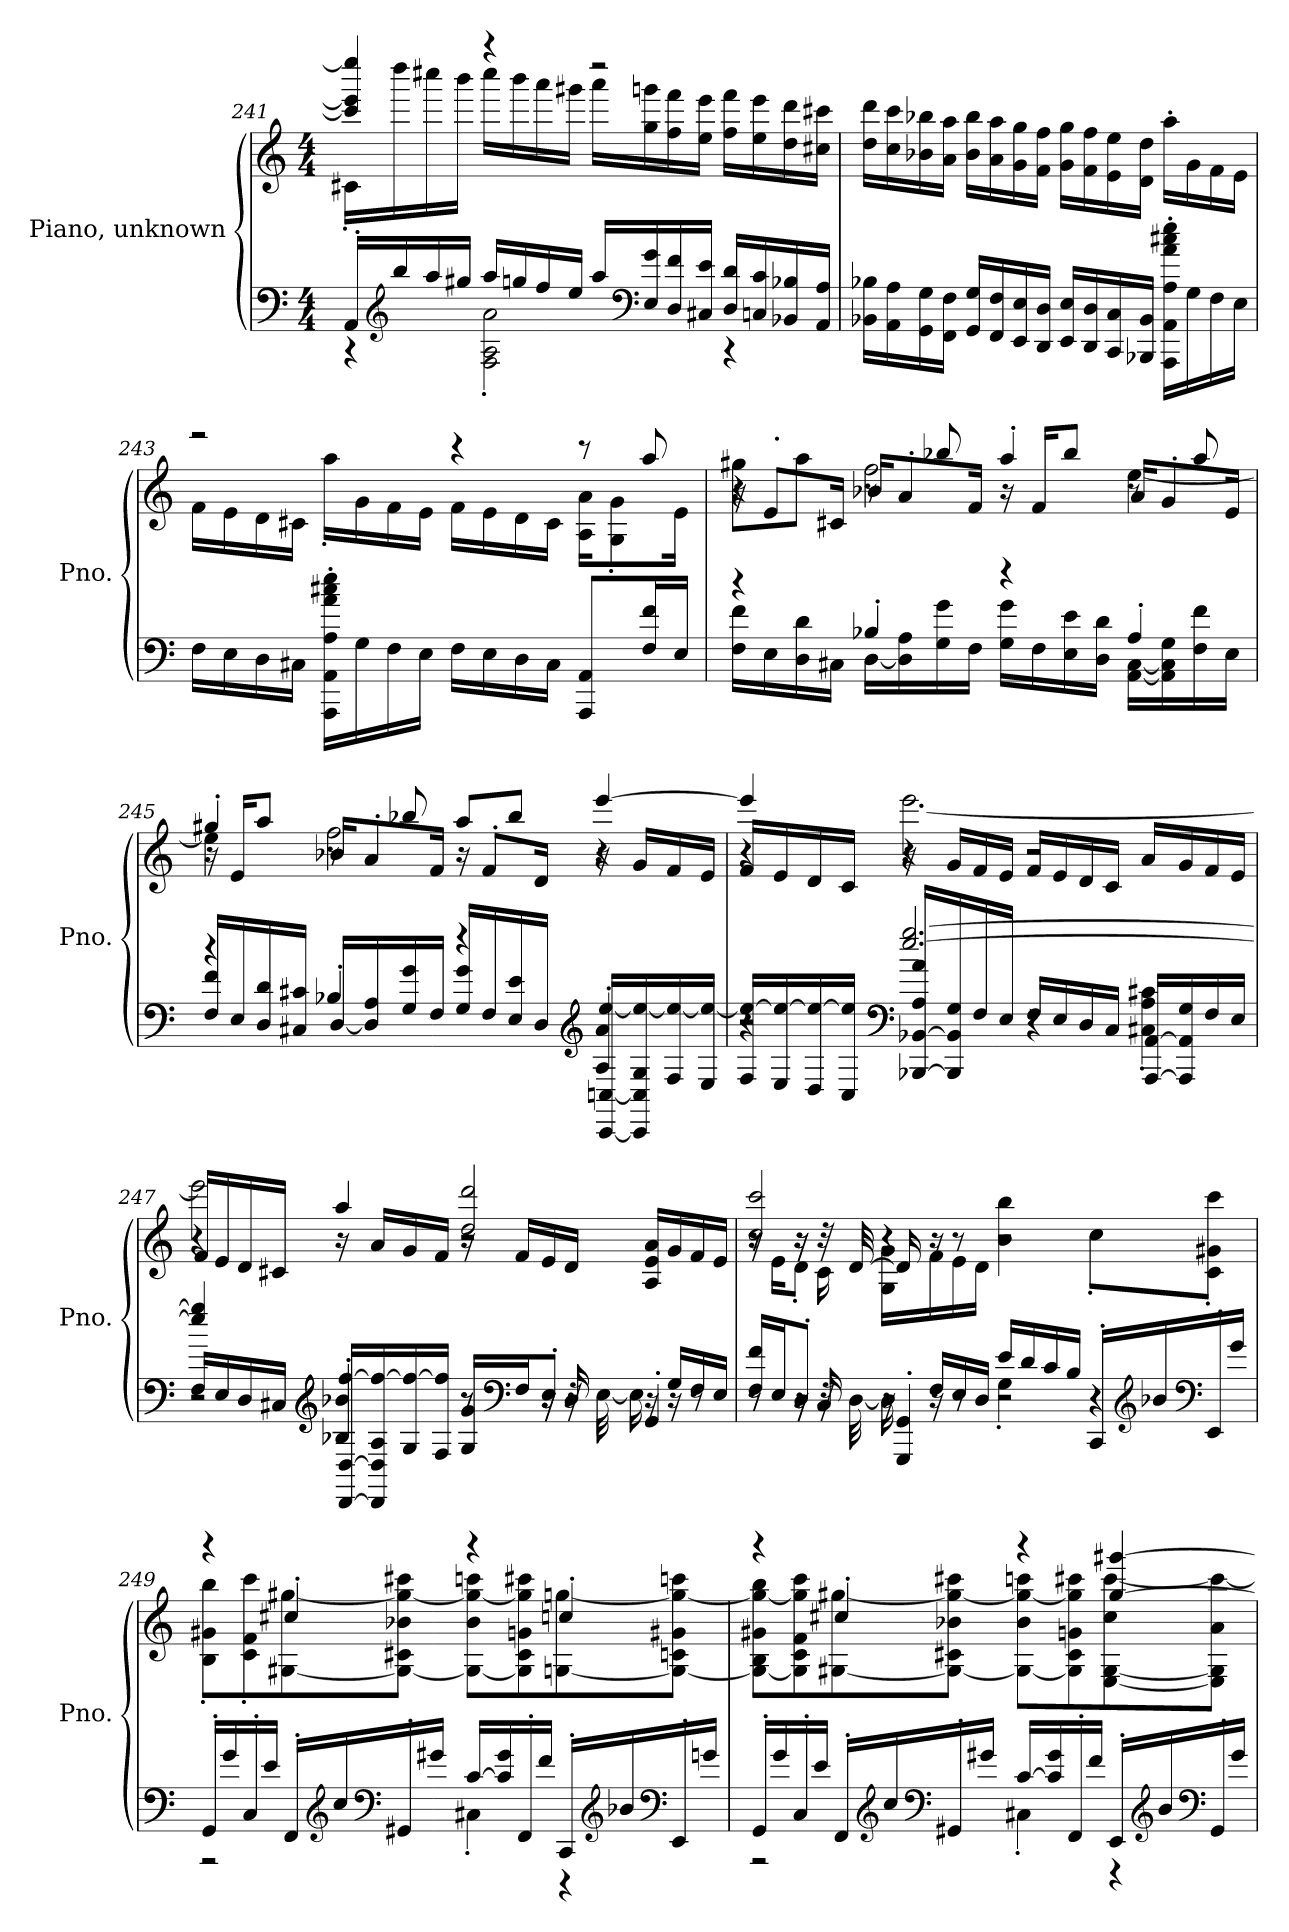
**kern	**kern
*part1	*part1
*staff2	*staff1
*I"Piano, unknown	*
*I'Pno.	*
!!LO:LB:g=z
*clefF4	*clefG2
*k[]	*k[]
*M4/4	*M4/4
=241	=241
*^	*^
16AA'/LL	4r	4ccc#/] 4eee/] 4eeee/]	16c#X'\LL
*clefG2	*	*	*
16bb/	.	.	16dddd\
16aa/	.	.	16cccc#X\
16gg#X/JJ	.	.	16bbb\JJ
16aa/LL	2F\' 2A\' 2a\'	4r	16cccc#\LL
16ggn/	.	.	16bbb\
16ff/	.	.	16aaa\
16ee/JJ	.	.	16ggg#X\JJ
16aa/LL	.	2r	16aaa\LL
*clefF4	*	*	*
16E/ 16g/	.	.	16gg\ 16gggn\
16D/ 16f/	.	.	16ff\ 16fff\
16C#X/ 16e/JJ	.	.	16ee\ 16eee\JJ
16D/ 16d/LL	4r	.	16ff\ 16fff\LL
16Cn/ 16c/	.	.	16ee\ 16eee\
16BB-X/ 16B-X/	.	.	16dd\ 16ddd\
16AA/ 16A/JJ	.	.	16cc#X\ 16ccc#X\JJ
*v	*v	*	*
*	*v	*v
!!LO:PB:g=z
=242	=242
16BB-X\ 16B-X\LL	16dd\ 16ddd\LL
16AA\ 16A\	16cc\ 16ccc\
16GG\ 16G\	16b-X\ 16bb-X\
16FF\ 16F\JJ	16a\ 16aa\JJ
16GG/ 16G/LL	16b-\ 16bb-\LL
16FF/ 16F/	16a\ 16aa\
16EE/ 16E/	16g\ 16gg\
16DD/ 16D/JJ	16f\ 16ff\JJ
16EE/ 16E/LL	16g\ 16gg\LL
16DD/ 16D/	16f\ 16ff\
16CC/ 16C/	16e\ 16ee\
16BBB-X/ 16BB-/JJ	16d\ 16dd\JJ
16AAA\' 16AA\' 16A\' 16a\' 16cc#X\' 16ee\'LL	16aa'\LL
16G\	16g\
16F\	16f\
16E\JJ	16e\JJ
=243	=243
*	*^
16F\LL	2r	16f\LL
16E\	.	16e\
16D\	.	16d\
16C#X\JJ	.	16c#X\JJ
16AAA\' 16AA\' 16A\' 16a\' 16cc#X\' 16ee\'LL	.	16aa'\LL
16G\	.	16g\
16F\	.	16f\
16E\JJ	.	16e\JJ
16F\LL	4r	16f\LL
16E\	.	16e\
16D\	.	16d\
16C#\JJ	.	16c#\JJ
8AAA/ 8AA/L	8r	16A\ 16a\KL
.	.	8G\' 8g\'
16F/ 16f/L	8aa/	.
16E/JJ	.	16e\Jk
!!LO:LB:g=z
=244	=244	=244
*^	*	*^
4r	16F\ 16f\LL	4r	8gg#X\L	16r
.	16E\	.	.	8e'/L
.	16D\ 16d\	.	8aa\J	.
.	16C#X\JJ	.	.	16c#X/Jk
4B-X'/	[16D\LL	8r	2ff\	16b-X/KL
.	16D\] 16A\	.	.	8a'/
.	16G\ 16g\	8bb-X/	.	.
.	16F\JJ	.	.	16f/Jk
4r	16G\ 16g\LL	4aa'/	.	16r
.	16F\	.	.	16f/KL
.	16E\ 16e\	.	.	8bb-/J
.	16D\ 16d\JJ	.	.	.
4A'/	[16AA\ [16C#\LL	8r	[4ee\	16a/KL
.	16AA\] 16C#\] 16G\	.	.	8g'/
.	16F\ 16f\	8aa/	.	.
.	16E\JJ	.	.	16e/Jk
!!LO:LB:g=z	!!	!!
=245	=245	=245	=245	=245
4r	16F/ 16f/LL	4gg#X'/	4ee\]	16r
.	16E/	.	.	16e/KL
.	16D/ 16d/	.	.	8aa/J
.	16C#X/ 16c#X/JJ	.	.	.
4B-X'/	[16D/LL	8r	2ff\	16b-X/KL
.	16D/] 16A/	.	.	8a'/
.	16G/ 16g/	8bb-X/	.	.
.	16F/JJ	.	.	16f/Jk
4r	16G/ 16g/LL	8aa/L	.	16r
.	16F/	.	.	8f'/L
.	16E/ 16e/	8bb-/J	.	.
.	16D/JJ	.	.	16d/Jk
*clefG2	*	*	*	*
4A/' 4a/'	[16CC/ [16Cn/ [16ee/LL	[4eee/	4r	16r
.	16CC/] 16C/] 16G/ 16ee/_	.	.	16g/LL
.	16F/ 16ee/_	.	.	16f/
.	16E/ 16ee/_JJ	.	.	16e/JJ
!!LO:LB:g=z	!!	!!
=246	=246	=246	=246	=246
*	*^	*	*	*
4r	2r	16F/ 16ee/_LL	4eee/]	4r	16f/LL
.	.	16E/ 16ee/_	.	.	16e/
.	.	16D/ 16ee/_	.	.	16d/
.	.	16C/ 16ee/]JJ	.	.	16c/JJ
*clefF4	*	*	*	*	*
[2.ee/ [2.gg/	.	[16BBB-X/ [16BB-X/ 16A/ 16a/LL	4r	[2.eee\	16r
.	.	16BBB-/] 16BB-/] 16G/	.	.	16g/LL
.	.	16F/	.	.	16f/
.	.	16E/JJ	.	.	16e/JJ
.	4r	16F/LL	2r	.	16f/LL
.	.	16E/	.	.	16e/
.	.	16D/	.	.	16d/
.	.	16C/JJ	.	.	16c/JJ
.	4C#X\' 4A\' 4c#X\'	[16AAA/ [16AA/LL	.	.	16a/LL
.	.	16AAA/] 16AA/] 16G/	.	.	16g/
.	.	16F/	.	.	16f/
.	.	16E/JJ	.	.	16e/JJ
!!LO:LB:g=z	!!	!!
=247	=247	=247	=247	=247	=247
4ee/] 4gg/]	2r	16F/LL	4r	2eee\]	16f/LL
.	.	16E/	.	.	16e/
.	.	16D/	.	.	16d/
.	.	16C#X/JJ	.	.	16c#X/JJ
*clefG2	*	*	*	*	*
4B-X/' 4b-X/'	.	[16DD/ [16D/ [16ff/LL	4aa/	.	16r
.	.	16DD/] 16D/] 16A/ 16ff/_	.	.	16a/LL
.	.	16G/ 16ff/_	.	.	16g/
.	.	16F/ 16ff/]JJ	.	.	16f/JJ
8r	8r	16G/ 16g/LL	2dd/ 2ddd/	2r	16r
*clefF4	*	*	*	*	*
.	.	16F/J	.	.	16f/LL
16r	16r	8E'/J	.	.	16e/
16D/	32r	.	.	.	16d/JJ
.	[32E\	.	.	.	.
4GG'/	16E\]	16r	.	.	16A/ 16e/ 16a/LL
.	16r	16G/LL	.	.	16g/
.	8r	16F/	.	.	16f/
.	.	16E/JJ	.	.	16e/JJ
!!LO:LB:g=z
=248	=248	=248	=248	=248	=248
*	*	*	*	*	*^
16F/ 16f/LL	8r	8r	2cc/ 2ccc/	16r	8r	8r
16E/J	.	.	.	16e\KL	.	.
8D'/J	16r	16r	.	8d'\J	16r	16r
.	32r	16C/	.	.	32r	16c\
.	[32D\	.	.	.	[32d/	.
16r	16D\]	4GGG/' 4GG/'	.	16G\ 16g\LL	16d/]	4r
16F/LL	16r	.	.	16f\	16r	.
16E/	8r	.	.	16e\	8r	.
16D/JJ	.	.	.	16d\JJ	.	.
16e/LL	4G'\	2r	2r	4b\ 4bb\	2r	2r
16d/	.	.	.	.	.	.
16c/	.	.	.	.	.	.
16B/JJ	.	.	.	.	.	.
16CC'/LL	4r	.	.	8cc'\L	.	.
*clefG2	*	*	*	*	*	*
16b-X/	.	.	.	.	.	.
*clefF4	*	*	*	*	*	*
16EE'/	.	.	.	8c\' 8g#X\' 8ccc\'J	.	.
16g/JJ	.	.	.	.	.	.
*	*v	*v	*	*	*	*
*	*	*	*v	*v	*v
!!LO:PB:g=z
=249	=249	=249	=249
16GG'/LL	2r	4r	8B\' 8g#X\' 8bb\'L
16g/	.	.	.
16C'/	.	.	8c\' 8f\' 8ccc\'
16e/JJ	.	.	.
16FF'/LL	.	4cc#X'/	[8G#X\ [8gg#X\
*clefG2	*	*	*
16cc/	.	.	.
*clefF4	*	*	*
16GG#X'/	.	.	8G#\_ 8c#X\ 8b-X\ 8gg#\_ 8ccc#X\J
16g#X/JJ	.	.	.
[16c/LL	4C#X'\	4r	8G#\_ 8b-\ 8gg#\_ 8cccn\L
16c/] 16g#/	.	.	.
16FF'/	.	.	8G#\] 8c#\ 8gn\ 8gg#\] 8ccc#X\
16f/JJ	.	.	.
16CC'/LL	4r	4ccn'/	[8Gn\ [8ggn\
*clefG2	*	*	*
16b-X/	.	.	.
*clefF4	*	*	*
16EE'/	.	.	8G\_ 8cn\ 8g#X\ 8gg\_ 8cccn\J
16gn/JJ	.	.	.
!!LO:LB:g=z	!!
=250	=250	=250	=250
16GG'/LL	2r	4r	8G\_ 8B\ 8g#X\ 8gg\_ 8bb\L
16g/	.	.	.
16C'/	.	.	8G\] 8c\ 8f\ 8gg\] 8ccc\
16e/JJ	.	.	.
16FF'/LL	.	4cc#X'/	[8G#X\ [8gg#X\
*clefG2	*	*	*
16cc/	.	.	.
*clefF4	*	*	*
16GG#X'/	.	.	8G#\_ 8c#X\ 8b-X\ 8gg#\_ 8ccc#X\J
16g#X/JJ	.	.	.
[16c/LL	4C#X'\	4r	8G#\_ 8b-\ 8gg#\_ 8cccn\L
16c/] 16g#/	.	.	.
16FF'/	.	.	8G#\] 8c#\ 8gn\ 8gg#\] 8ccc#X\
16f/JJ	.	.	.
16EE'/LL	4r	[4gg#/ [4ggg#X/	[8E\ [8G#\ 8cc#\ [8ccc#\
*clefG2	*	*	*
16b/	.	.	.
*clefF4	*	*	*
16GG#'/	.	.	8E\] 8G#\] 8a\ 8ccc#\_J
16g#/JJ	.	.	.
*v	*v	*	*
*	*v	*v
=	=
*-	*-
